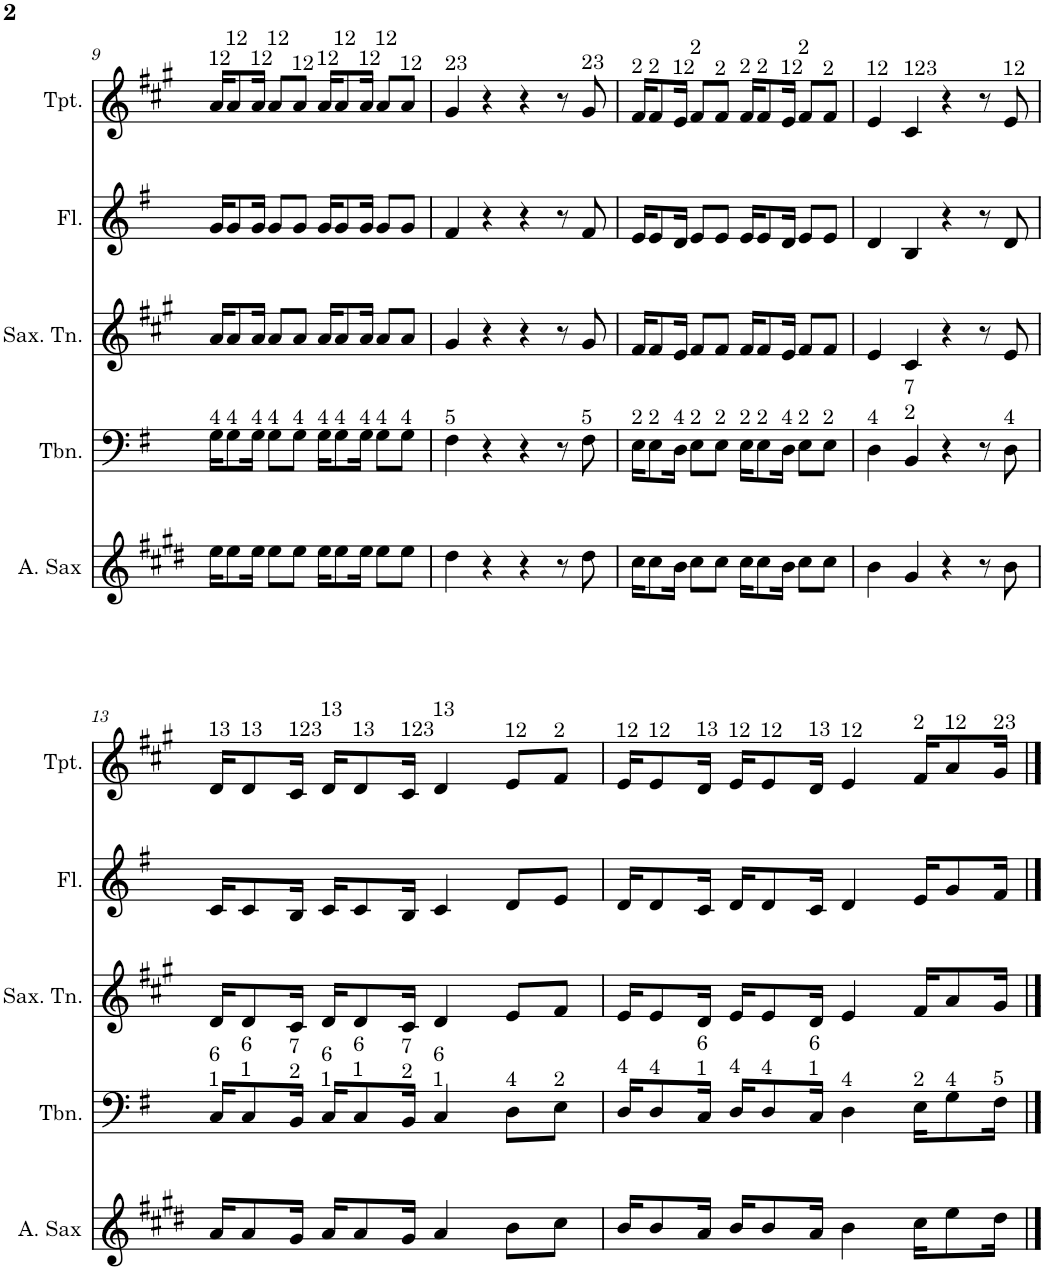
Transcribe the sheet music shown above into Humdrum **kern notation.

**kern	**kern	**kern	**kern	**kern
*part5	*part4	*part3	*part2	*part1
*staff5	*staff4	*staff3	*staff2	*staff1
*I"Saxofone Alto	*I"Trombone	*I"Saxofone Tenor	*I"Flauta Transversal	*I"Trumpet
*	*I'Tbn.	*I'Sax. Tn.	*I'Fl.	*I'Tpt.
!!LO:PB:g=z
*clefG2	*clefF4	*clefG2	*clefG2	*clefG2
*Trd5c9	*	*Trd8c14	*	*Trd1c2
*k[f#c#g#d#]	*k[f#]	*k[f#c#g#]	*k[f#]	*k[f#c#g#]
*M4/4	*M4/4	*M4/4	*M4/4	*M4/4
=9	=9	=9	=9	=9
!	!	!	!	!LO:TX:a:t=12
!	!LO:TX:a:t=4	!	!	!
16ee\KL	16G\KL	16a/KL	16g/KL	16a/KL
!	!	!	!	!LO:TX:a:t=12
!	!LO:TX:a:t=4	!	!	!
8ee\	8G\	8a/	8g/	8a/
!	!	!	!	!LO:TX:a:t=12
!	!LO:TX:a:t=4	!	!	!
16ee\Jk	16G\Jk	16a/Jk	16g/Jk	16a/Jk
!	!	!	!	!LO:TX:a:t=12
!	!LO:TX:a:t=4	!	!	!
8ee\L	8G\L	8a/L	8g/L	8a/L
!	!	!	!	!LO:TX:a:t=12
!	!LO:TX:a:t=4	!	!	!
8ee\J	8G\J	8a/J	8g/J	8a/J
!	!	!	!	!LO:TX:a:t=12
!	!LO:TX:a:t=4	!	!	!
16ee\KL	16G\KL	16a/KL	16g/KL	16a/KL
!	!	!	!	!LO:TX:a:t=12
!	!LO:TX:a:t=4	!	!	!
8ee\	8G\	8a/	8g/	8a/
!	!	!	!	!LO:TX:a:t=12
!	!LO:TX:a:t=4	!	!	!
16ee\Jk	16G\Jk	16a/Jk	16g/Jk	16a/Jk
!	!	!	!	!LO:TX:a:t=12
!	!LO:TX:a:t=4	!	!	!
8ee\L	8G\L	8a/L	8g/L	8a/L
!	!	!	!	!LO:TX:a:t=12
!	!LO:TX:a:t=4	!	!	!
8ee\J	8G\J	8a/J	8g/J	8a/J
=10	=10	=10	=10	=10
!	!	!	!	!LO:TX:a:t=23
!	!LO:TX:a:t=5	!	!	!
4dd#\	4F#\	4g#/	4f#/	4g#/
4r	4r	4r	4r	4r
4r	4r	4r	4r	4r
8r	8r	8r	8r	8r
!	!	!	!	!LO:TX:a:t=23
!	!LO:TX:a:t=5	!	!	!
8dd#\	8F#\	8g#/	8f#/	8g#/
=11	=11	=11	=11	=11
!	!	!	!	!LO:TX:a:t=2
!	!LO:TX:a:t=2	!	!	!
16cc#\KL	16E\KL	16f#/KL	16e/KL	16f#/KL
!	!	!	!	!LO:TX:a:t=2
!	!LO:TX:a:t=2	!	!	!
8cc#\	8E\	8f#/	8e/	8f#/
!	!	!	!	!LO:TX:a:t=12
!	!LO:TX:a:t=4	!	!	!
16b\Jk	16D\Jk	16e/Jk	16d/Jk	16e/Jk
!	!	!	!	!LO:TX:a:t=2
!	!LO:TX:a:t=2	!	!	!
8cc#\L	8E\L	8f#/L	8e/L	8f#/L
!	!	!	!	!LO:TX:a:t=2
!	!LO:TX:a:t=2	!	!	!
8cc#\J	8E\J	8f#/J	8e/J	8f#/J
!	!	!	!	!LO:TX:a:t=2
!	!LO:TX:a:t=2	!	!	!
16cc#\KL	16E\KL	16f#/KL	16e/KL	16f#/KL
!	!	!	!	!LO:TX:a:t=2
!	!LO:TX:a:t=2	!	!	!
8cc#\	8E\	8f#/	8e/	8f#/
!	!	!	!	!LO:TX:a:t=12
!	!LO:TX:a:t=4	!	!	!
16b\Jk	16D\Jk	16e/Jk	16d/Jk	16e/Jk
!	!	!	!	!LO:TX:a:t=2
!	!LO:TX:a:t=2	!	!	!
8cc#\L	8E\L	8f#/L	8e/L	8f#/L
!	!	!	!	!LO:TX:a:t=2
!	!LO:TX:a:t=2	!	!	!
8cc#\J	8E\J	8f#/J	8e/J	8f#/J
=12	=12	=12	=12	=12
!	!	!	!	!LO:TX:a:t=12
!	!LO:TX:a:t=4	!	!	!
4b\	4D\	4e/	4d/	4e/
!	!	!	!	!LO:TX:a:t=123
!	!LO:TX:a:t=7	!	!	!
!	!LO:TX:a:t=2	!	!	!
4g#/	4BB/	4c#/	4B/	4c#/
4r	4r	4r	4r	4r
8r	8r	8r	8r	8r
!	!	!	!	!LO:TX:a:t=12
!	!LO:TX:a:t=4	!	!	!
8b\	8D\	8e/	8d/	8e/
!!LO:LB:g=z
=13	=13	=13	=13	=13
!	!	!	!	!LO:TX:a:t=13
!	!LO:TX:a:t=6	!	!	!
!	!LO:TX:a:t=1	!	!	!
16a/KL	16C/KL	16d/KL	16c/KL	16d/KL
!	!	!	!	!LO:TX:a:t=13
!	!LO:TX:a:t=6	!	!	!
!	!LO:TX:a:t=1	!	!	!
8a/	8C/	8d/	8c/	8d/
!	!	!	!	!LO:TX:a:t=123
!	!LO:TX:a:t=7	!	!	!
!	!LO:TX:a:t=2	!	!	!
16g#/Jk	16BB/Jk	16c#/Jk	16B/Jk	16c#/Jk
!	!	!	!	!LO:TX:a:t=13
!	!LO:TX:a:t=6	!	!	!
!	!LO:TX:a:t=1	!	!	!
16a/KL	16C/KL	16d/KL	16c/KL	16d/KL
!	!	!	!	!LO:TX:a:t=13
!	!LO:TX:a:t=6	!	!	!
!	!LO:TX:a:t=1	!	!	!
8a/	8C/	8d/	8c/	8d/
!	!	!	!	!LO:TX:a:t=123
!	!LO:TX:a:t=7	!	!	!
!	!LO:TX:a:t=2	!	!	!
16g#/Jk	16BB/Jk	16c#/Jk	16B/Jk	16c#/Jk
!	!	!	!	!LO:TX:a:t=13
!	!LO:TX:a:t=6	!	!	!
!	!LO:TX:a:t=1	!	!	!
4a/	4C/	4d/	4c/	4d/
!	!	!	!	!LO:TX:a:t=12
!	!LO:TX:a:t=4	!	!	!
8b\L	8D\L	8e/L	8d/L	8e/L
!	!	!	!	!LO:TX:a:t=2
!	!LO:TX:a:t=2	!	!	!
8cc#\J	8E\J	8f#/J	8e/J	8f#/J
=14	=14	=14	=14	=14
!	!	!	!	!LO:TX:a:t=12
!	!LO:TX:a:t=4	!	!	!
16b/KL	16D/KL	16e/KL	16d/KL	16e/KL
!	!	!	!	!LO:TX:a:t=12
!	!LO:TX:a:t=4	!	!	!
8b/	8D/	8e/	8d/	8e/
!	!	!	!	!LO:TX:a:t=13
!	!LO:TX:a:t=6	!	!	!
!	!LO:TX:a:t=1	!	!	!
16a/Jk	16C/Jk	16d/Jk	16c/Jk	16d/Jk
!	!	!	!	!LO:TX:a:t=12
!	!LO:TX:a:t=4	!	!	!
16b/KL	16D/KL	16e/KL	16d/KL	16e/KL
!	!	!	!	!LO:TX:a:t=12
!	!LO:TX:a:t=4	!	!	!
8b/	8D/	8e/	8d/	8e/
!	!	!	!	!LO:TX:a:t=13
!	!LO:TX:a:t=6	!	!	!
!	!LO:TX:a:t=1	!	!	!
16a/Jk	16C/Jk	16d/Jk	16c/Jk	16d/Jk
!	!	!	!	!LO:TX:a:t=12
!	!LO:TX:a:t=4	!	!	!
4b\	4D\	4e/	4d/	4e/
!	!	!	!	!LO:TX:a:t=2
!	!LO:TX:a:t=2	!	!	!
16cc#\KL	16E\KL	16f#/KL	16e/KL	16f#/KL
!	!	!	!	!LO:TX:a:t=12
!	!LO:TX:a:t=4	!	!	!
8ee\	8G\	8a/	8g/	8a/
!	!	!	!	!LO:TX:a:t=23
!	!LO:TX:a:t=5	!	!	!
16dd#\Jk	16F#\Jk	16g#/Jk	16f#/Jk	16g#/Jk
==	==	==	==	==
*-	*-	*-	*-	*-
